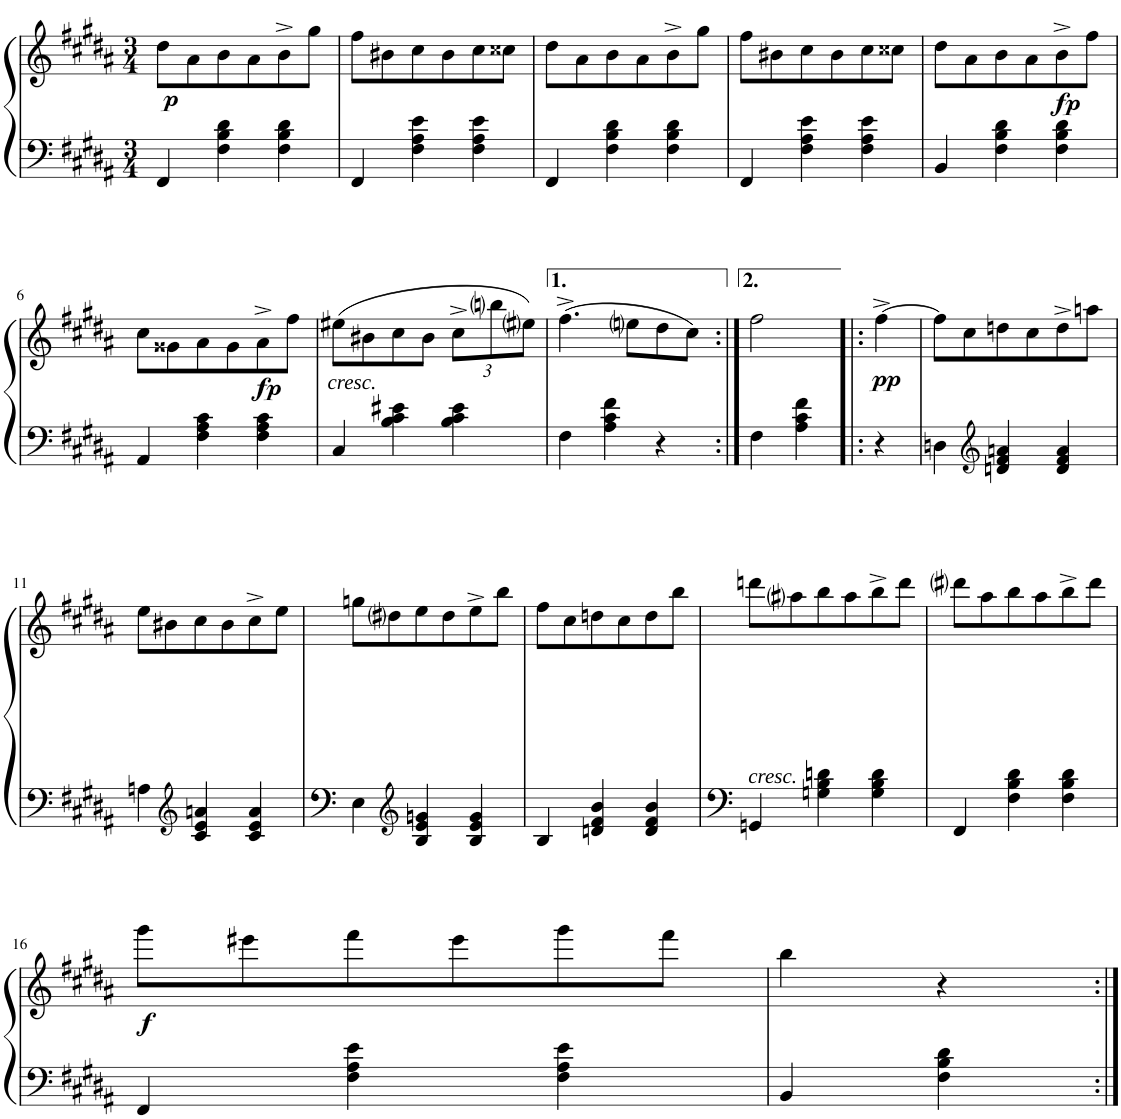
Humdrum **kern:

**kern	**kern	**dynam
*part1	*part1	*part1
*staff2	*staff1	*staff1/2
*I"Midi_1	*	*
*clefF4	*clefG2	*
*k[f#c#g#d#a#]	*k[f#c#g#d#a#]	*
*B:	*B:	*
*M3/4	*M3/4	*
=1	=1	=1
*	*^	*
!	!	!	!LO:DY:b
4FF#/	8dd#\L	2ryy	p
.	8a#\	.	.
4F#\ 4B\ 4d#\	8b\	.	.
.	8a#\	.	.
4F#\ 4B\ 4d#\	8b^\	8ryy	.
.	8gg#\J	8ryy	.
=2	=2	=2	=2
4FF#/	8ff#\L	2ryy	.
.	8b#X\	.	.
4F#\ 4A#\ 4e\	8cc#\	.	.
.	8b#\	.	.
4F#\ 4A#\ 4e\	8cc#\	8ryy	.
.	8cc##X\J	8ryy	.
=3	=3	=3	=3
4FF#/	8dd#\L	2ryy	.
.	8a#\	.	.
4F#\ 4B\ 4d#\	8b\	.	.
.	8a#\	.	.
4F#\ 4B\ 4d#\	8b^\	8ryy	.
.	8gg#\J	8ryy	.
=4	=4	=4	=4
4FF#/	8ff#\L	2ryy	.
.	8b#X\	.	.
4F#\ 4A#\ 4e\	8cc#\	.	.
.	8b#\	.	.
4F#\ 4A#\ 4e\	8cc#\	8ryy	.
.	8cc##X\J	8ryy	.
=5	=5	=5	=5
4BB/	8dd#\L	2ryy	.
.	8a#\	.	.
4F#\ 4B\ 4d#\	8b\	.	.
.	8a#\	.	.
!	!	!	!LO:DY:b
4F#\ 4B\ 4d#\	8b^\	8ryy	fp
.	8ff#\J	8ryy	.
!!LO:LB:g=z	!!
=6	=6	=6	=6
4AA#/	8cc#\L	2ryy	.
.	8g##X\	.	.
4F#\ 4A#\ 4c#\	8a#\	.	.
.	8g##\	.	.
!	!	!	!LO:DY:b
4F#\ 4A#\ 4c#\	8a#^\	8ryy	fp
.	8ff#\J	8ryy	.
=7	=7	=7	=7
!	!LO:TX:b:i:t=cresc.	!	!
4C#/	(>8ee#X\L	2.ryy	.
.	8b#X\	.	.
4B\ 4c#\ 4e#X\	8cc#\	.	.
.	8b#\J	.	.
*	*Xbrackettup	*	*
4B\ 4c#\ 4e#\	12cc#^\L	.	.
.	12bbni\	.	.
.	12ee#i\J)	.	.
=8	=8	=8	=8
4F#\	(4.ff#^\	2.ryy	.
4A#\ 4c#\ 4f#\	.	.	.
.	8eeni\L	.	.
4r	8dd#\	.	.
.	8cc#\J)	.	.
=9:|!	=9:|!	=9:|!	=9:|!
4F#\	2ff#\	2ryy	.
4A#\ 4c#\ 4f#\	.	.	.
=9X1!|:	=9X1!|:	=9X1!|:	=9X1!|:
!	!	!	!LO:DY:b
4r	[4ff#^\	4ryy	pp
=10	=10	=10	=10
4Dn\	8ff#\L]	2.ryy	.
.	8cc#\	.	.
*clefG2	*	*	*
4dn/ 4f#/ 4an/	8ddn\	.	.
.	8cc#\	.	.
4d/ 4f#/ 4a/	8dd^\	.	.
.	8aan\J	.	.
!!LO:LB:g=z	!!
=11	=11	=11	=11
4An\	8ee\L	2.ryy	.
.	8b#X\	.	.
*clefG2	*	*	*
4c#/ 4e/ 4an/	8cc#\	.	.
.	8b#\	.	.
4c#/ 4e/ 4a/	8cc#^\	.	.
.	8ee\J	.	.
*	*v	*v	*
=12	=12	=12
4E\	8ggn\L	.
.	8dd#i\	.
*clefG2	*	*
4B/ 4e/ 4gn/	8ee\	.
.	8dd#\	.
4B/ 4e/ 4g/	8ee^\	.
.	8bb\J	.
=13	=13	=13
4B/	8ff#\L	.
.	8cc#\	.
4dn/ 4f#/ 4b/	8ddn\	.
.	8cc#\	.
4d/ 4f#/ 4b/	8dd\	.
.	8bb\J	.
=14	=14	=14
!	!LO:TX:b:i:t=cresc.	!
4GGn/	8dddn\L	.
.	8aa#i\	.
4Gn\ 4B\ 4dn\	8bb\	.
.	8aa#\	.
4G\ 4B\ 4d\	8bb^\	.
.	8ddd\J	.
=15	=15	=15
4FF#/	8ddd#i\L	.
.	8aa#\	.
4F#\ 4B\ 4d#\	8bb\	.
.	8aa#\	.
4F#\ 4B\ 4d#\	8bb^\	.
.	8ddd#\J	.
!!LO:LB:g=z
=16	=16	=16
!	!	!LO:DY:b
4FF#/	8ggg#\L	f
.	8eee#X\	.
4F#\ 4A#\ 4e\	8fff#\	.
.	8eee#\	.
4F#\ 4A#\ 4e\	8ggg#\	.
.	8fff#\J	.
=17	=17	=17
4BB/	4bb\	.
4F#\ 4B\ 4d#\	4r	.
=:|!	=:|!	=:|!
*-	*-	*-
